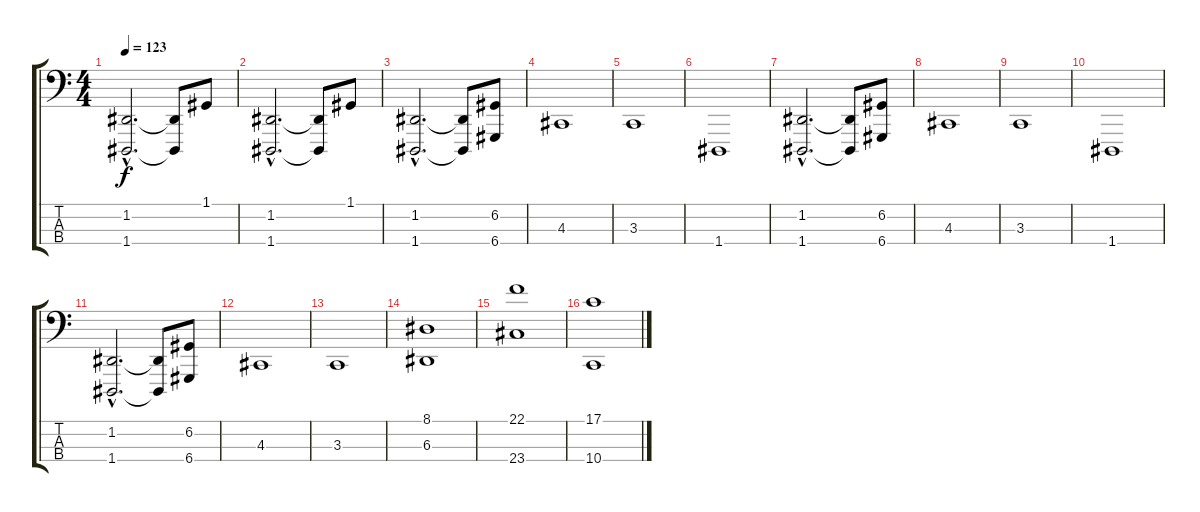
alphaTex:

\track "" {instrument cello}
\staff {score tabs}
\tuning (G2 D2 A1 D1) {hide}
\ts (4 4)
\tempo 123
\clef f4
\ks c
(1.2{hac} 1.4{hac}).2{d dy f} (1.2{t} 1.4{t}).8 1.1.8 |
(1.2{hac} 1.4{hac}).2{d} (1.2{t} 1.4{t}).8 1.1.8 |
(1.2{hac} 1.4{hac}).2{d} (1.2{t} 1.4{t}).8 (6.2 6.4).8 |
4.3.1 |
3.3.1 |
1.4.1 |
(1.2{hac} 1.4{hac}).2{d} (1.2{t} 1.4{t}).8 (6.2 6.4).8 |
4.3.1 |
3.3.1 |
1.4.1 |
(1.2{hac} 1.4{hac}).2{d} (1.2{t} 1.4{t}).8 (6.2 6.4).8 |
4.3.1 |
3.3.1 |
(8.1 6.3).1 |
(22.1 23.4).1 |
(17.1 10.4).1
